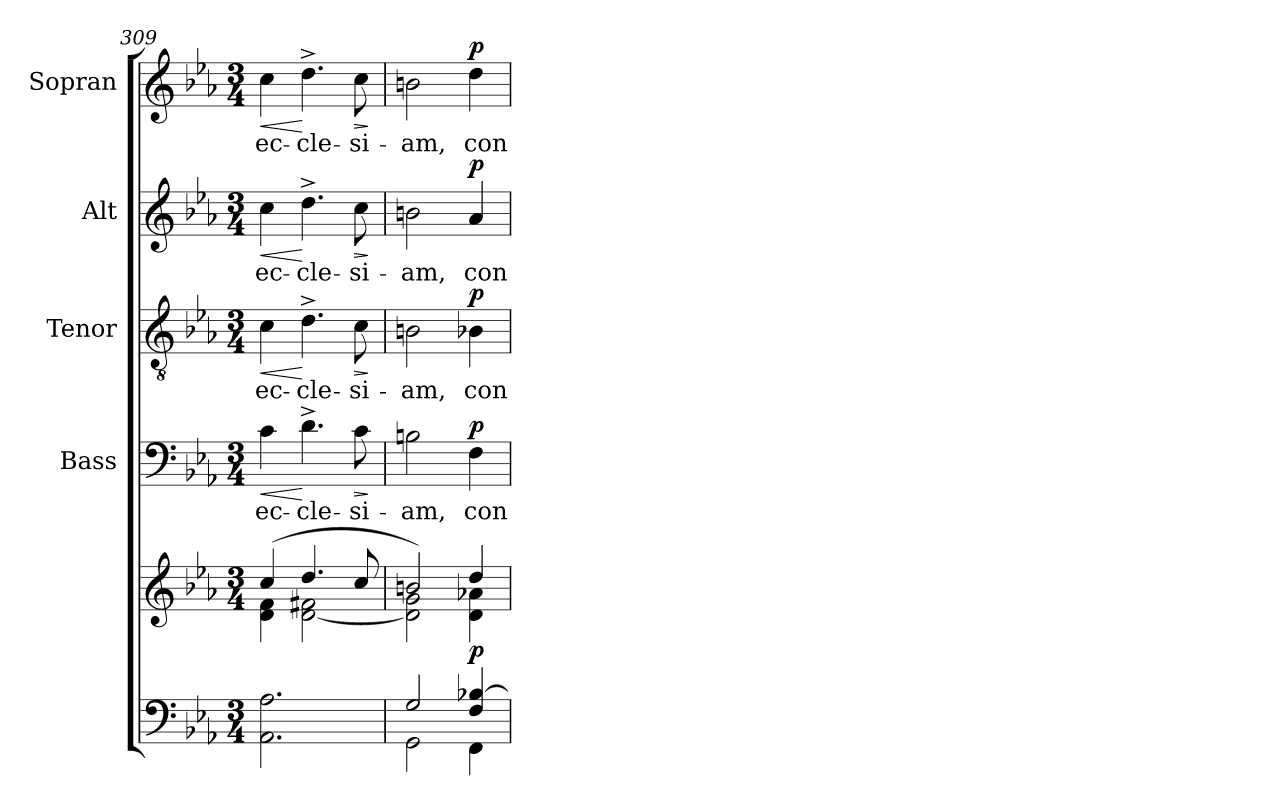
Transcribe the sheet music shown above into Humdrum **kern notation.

**kern	**kern	**dynam	**kern	**text	**dynam	**kern	**text	**dynam	**kern	**text	**dynam	**kern	**text	**dynam
*part5	*part5	*part5	*part4	*part4	*part4	*part3	*part3	*part3	*part2	*part2	*part2	*part1	*part1	*part1
*staff6	*staff5	*staff5/6	*staff4	*staff4	*staff4	*staff3	*staff3	*staff3	*staff2	*staff2	*staff2	*staff1	*staff1	*staff1
*	*	*	*I"Bass	*	*	*I"Tenor	*	*	*I"Alt	*	*	*I"Sopran	*	*
*	*	*	*I'B.	*	*	*I'T.	*	*	*I'A.	*	*	*I'S.	*	*
*clefF4	*clefG2	*	*clefF4	*	*	*clefGv2	*	*	*clefG2	*	*	*clefG2	*	*
*k[b-e-a-]	*k[b-e-a-]	*	*k[b-e-a-]	*	*	*k[b-e-a-]	*	*	*k[b-e-a-]	*	*	*k[b-e-a-]	*	*
*E-:	*E-:	*	*E-:	*	*	*E-:	*	*	*E-:	*	*	*E-:	*	*
*M3/4	*M3/4	*	*M3/4	*	*	*M3/4	*	*	*M3/4	*	*	*M3/4	*	*
=309	=309	=309	=309	=309	=309	=309	=309	=309	=309	=309	=309	=309	=309	=309
*	*^	*	*	*	*	*	*	*	*	*	*	*	*	*
!	!	!	!	!	!LO:LY:b	!LO:HP:b	!	!LO:LY:b	!LO:HP:b	!	!LO:LY:b	!LO:HP:b	!	!LO:LY:b	!LO:HP:b
2.AA-\ 2.A-\	(4cc/	4d\ 4f\	.	4c\	ec-	<	4c\	ec-	<	4cc\	ec-	<	4cc\	ec-	<
!	!	!	!	!	!LO:LY:b	!	!	!LO:LY:b	!	!	!LO:LY:b	!	!	!LO:LY:b	!
.	4.dd/	[<2d\ 2f#X\	.	4.d^>\	-cle-	[	4.d^>\	-cle-	[	4.dd^>\	-cle-	[	4.dd^>\	-cle-	[
!	!	!	!	!	!LO:LY:b	!LO:HP:b	!	!LO:LY:b	!LO:HP:b	!	!LO:LY:b	!LO:HP:b	!	!LO:LY:b	!LO:HP:b
.	8cc/	.	.	8c\	-si-	>	8c\	-si-	>	8cc\	-si-	>	8cc\	-si-	>
*	*v	*v	*	*	*	*	*	*	*	*	*	*	*	*	*
.	.	.	.	.	]	.	.	]	.	.	]	.	.	]
=310	=310	=310	=310	=310	=310	=310	=310	=310	=310	=310	=310	=310	=310	=310
*^	*^	*	*	*	*	*	*	*	*	*	*	*	*	*
!	!	!	!	!	!	!LO:LY:b	!	!	!LO:LY:b	!	!	!LO:LY:b	!	!	!LO:LY:b	!
2G/	2GG\	2bn/)	2d\] 2g\	.	2Bn\	-am,	.	2Bn\	-am,	.	2bn\	-am,	.	2bn\	-am,	.
!	!	!	!	!LO:DY:b	!	!LO:LY:b	!LO:DY:a	!	!LO:LY:b	!LO:DY:a	!	!LO:LY:b	!LO:DY:a	!	!LO:LY:b	!LO:DY:a
4F/ [>4B-X/	4FF\	4dd/	4d\ 4a-X\	p	4F\	con-	p	4B-X\	con-	p	4a-/	con-	p	4dd\	con-	p
*v	*v	*	*	*	*	*	*	*	*	*	*	*	*	*	*	*
*	*v	*v	*	*	*	*	*	*	*	*	*	*	*	*	*
=	=	=	=	=	=	=	=	=	=	=	=	=	=	=
*-	*-	*-	*-	*-	*-	*-	*-	*-	*-	*-	*-	*-	*-	*-
